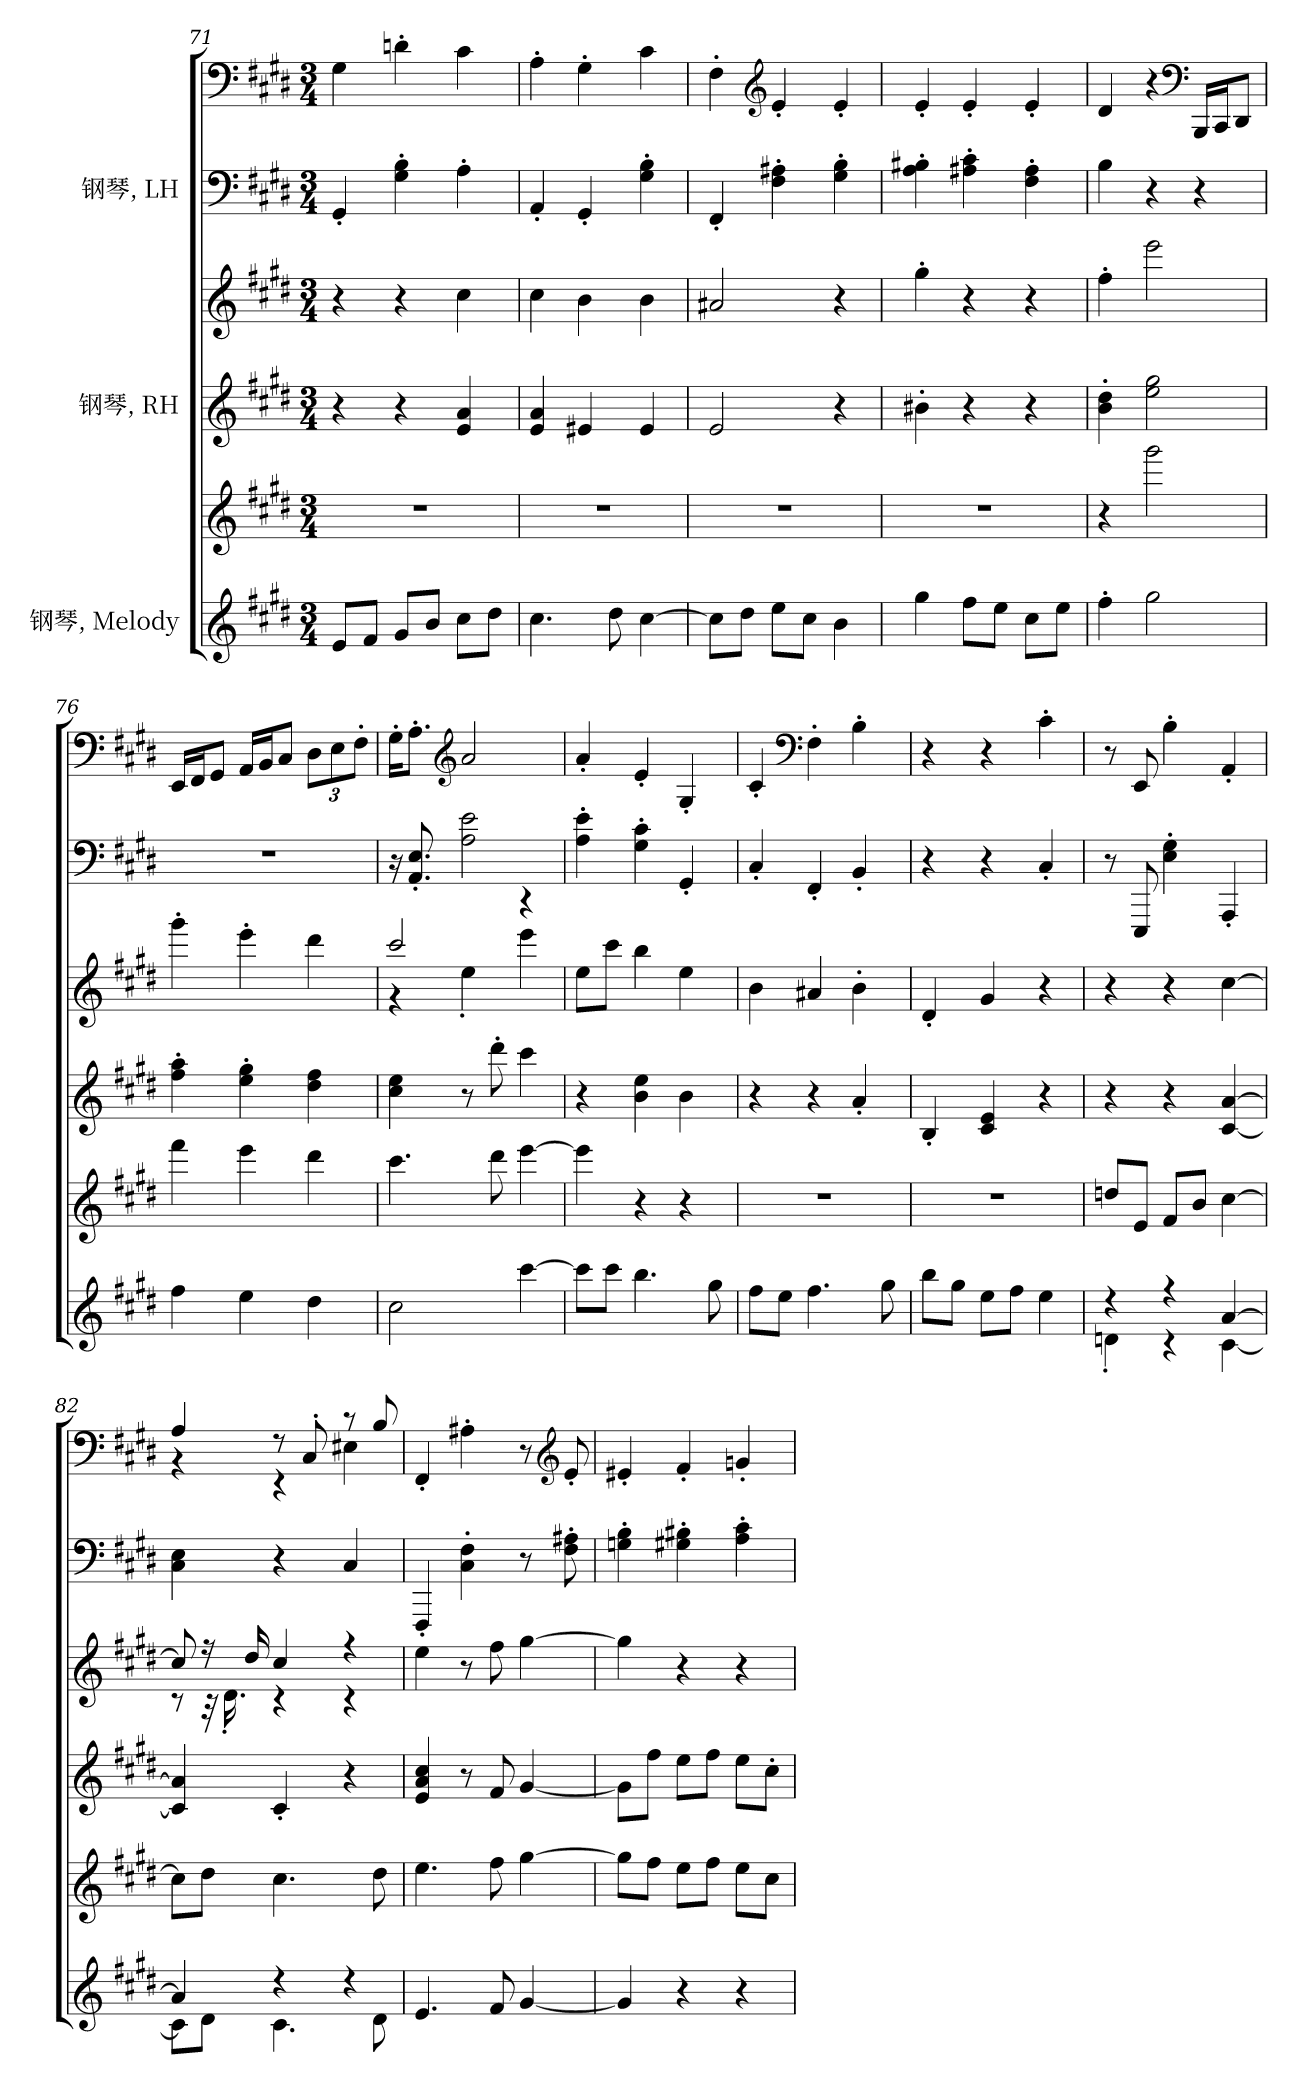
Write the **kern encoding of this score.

**kern	**kern	**kern	**kern	**kern	**kern
*part3	*part3	*part2	*part2	*part1	*part1
*staff6	*staff5	*staff4	*staff3	*staff2	*staff1
*I"钢琴, Melody	*	*I"钢琴, RH	*	*I"钢琴, LH	*
!!LO:LB:g=z
*clefG2	*clefG2	*clefG2	*clefG2	*clefF4	*clefF4
*k[f#c#g#d#]	*k[f#c#g#d#]	*k[f#c#g#d#]	*k[f#c#g#d#]	*k[f#c#g#d#]	*k[f#c#g#d#]
*M3/4	*M3/4	*M3/4	*M3/4	*M3/4	*M3/4
=71	=71	=71	=71	=71	=71
8e/L	2.r	4r	4r	4GG#'/	4G#\
8f#/J	.	.	.	.	.
8g#/L	.	4r	4r	4G#\' 4B\'	4dn'\
8b/J	.	.	.	.	.
8cc#\L	.	4e/ 4a/	4cc#\	4A'\	4c#\
8dd#\J	.	.	.	.	.
=72	=72	=72	=72	=72	=72
4.cc#\	2.r	4e/ 4a/	4cc#\	4AA'/	4A'\
.	.	4e#X/	4b\	4GG#'/	4G#'\
8dd#\	.	.	.	.	.
[4cc#\	.	4e#/	4b\	4G#\' 4B\'	4c#\
=73	=73	=73	=73	=73	=73
8cc#\L]	2.r	2e/	2a#X/	4FF#'/	4F#'\
8dd#\J	.	.	.	.	.
*	*	*	*	*	*clefG2
8ee\L	.	.	.	4F#\' 4A#X\'	4e'/
8cc#\J	.	.	.	.	.
4b\	.	4r	4r	4G#\' 4B\'	4e'/
=74	=74	=74	=74	=74	=74
4gg#\	2.r	4b#X'\	4gg#'\	4A\' 4B#X\'	4e'/
8ff#\L	.	4r	4r	4A#X\' 4c#\'	4e'/
8ee\J	.	.	.	.	.
8cc#\L	.	4r	4r	4F#\' 4A#\'	4e'/
8ee\J	.	.	.	.	.
=75	=75	=75	=75	=75	=75
4ff#'\	4r	4b\' 4dd#\'	4ff#'\	4B\	4d#/
2gg#\	2ggg#\	2ee\ 2gg#\	2eee\	4r	4r
*	*	*	*	*	*clefF4
.	.	.	.	4r	16BBB/LL
.	.	.	.	.	16CC#/J
.	.	.	.	.	8DD#/J
!!LO:PB:g=z
=76	=76	=76	=76	=76	=76
4ff#\	4fff#\	4ff#\' 4aa\'	4ggg#'\	2.r	16EE/LL
.	.	.	.	.	16FF#/J
.	.	.	.	.	8GG#/J
4ee\	4eee\	4ee\' 4gg#\'	4eee'\	.	16AA/LL
.	.	.	.	.	16BB/J
.	.	.	.	.	8C#/J
*	*	*	*	*	*Xbrackettup
4dd#\	4ddd#\	4dd#\ 4ff#\	4ddd#\	.	12D#\L
.	.	.	.	.	12E\
.	.	.	.	.	12F#'\J
=77	=77	=77	=77	=77	=77
*	*	*	*^	*	*
2cc#\	4.ccc#\	4cc#\ 4ee\	2ccc#/	4r	16r	16G#'\KL
.	.	.	.	.	8.AA/' 8.E/'	8.A'\J
*	*	*	*	*	*	*clefG2
.	.	8r	.	4ee'\	2A\ 2e\	2a/
.	8ddd#\	8ddd#'\	.	.	.	.
[4ccc#\	[4eee\	4ccc#\	4r	4eee\	.	.
*	*	*	*v	*v	*	*
=78	=78	=78	=78	=78	=78
8ccc#\L]	4eee\]	4r	8ee\L	4A\' 4e\'	4a'/
8ccc#\J	.	.	8ccc#\J	.	.
4.bb\	4r	4b\ 4ee\	4bb\	4G#\' 4c#\'	4e'/
.	4r	4b\	4ee\	4GG#'/	4G#'/
8gg#\	.	.	.	.	.
=79	=79	=79	=79	=79	=79
8ff#\L	2.r	4r	4b\	4C#'/	4c#'/
8ee\J	.	.	.	.	.
*	*	*	*	*	*clefF4
4.ff#\	.	4r	4a#X/	4FF#'/	4F#'\
.	.	4a'/	4b'\	4BB'/	4B'\
8gg#\	.	.	.	.	.
=80	=80	=80	=80	=80	=80
8bb\L	2.r	4B'/	4d#'/	4r	4r
8gg#\J	.	.	.	.	.
8ee\L	.	4c#/ 4e/	4g#/	4r	4r
8ff#\J	.	.	.	.	.
4ee\	.	4r	4r	4C#'/	4c#'\
!!LO:LB:g=z
=81	=81	=81	=81	=81	=81
*^	*	*	*	*	*
4r	4dn'\	8ddn/L	4r	4r	8r	8r
.	.	8e/J	.	.	8EEE/	8EE/
4r	4r	8f#/L	4r	4r	4E\' 4G#\'	4B'\
.	.	8b/J	.	.	.	.
[4a/	[4c#\	[4cc#\	[4c#/ [4a/	[4cc#\	4AAA'/	4AA'/
=82	=82	=82	=82	=82	=82	=82
*	*	*	*	*^	*	*^
4a/]	8c#\L]	8cc#\L]	4c#/] 4a/]	8cc#/]	8r	4C#\ 4E\	4A/	4r
.	8d#\J	8dd#\J	.	16r	32r	.	.	.
.	.	.	.	.	16.d#'\	.	.	.
.	.	.	.	16dd#/	.	.	.	.
4r	4.c#\	4.cc#\	4c#'/	4cc#/	4r	4r	8r	4r
.	.	.	.	.	.	.	8C#'/	.
4r	.	.	4r	4r	4r	4C#/	8r	4E#X\
.	8d#\	8dd#\	.	.	.	.	8B/	.
*v	*v	*	*	*v	*v	*	*v	*v
=83	=83	=83	=83	=83	=83
4.e/	4.ee\	4e/ 4a/ 4cc#/	4ee\	4FFF#'/	4FF#'/
.	.	8r	8r	4C#\' 4F#\'	4A#X'\
8f#/	8ff#\	8f#/	8ff#\	.	.
[4g#/	[4gg#\	[4g#/	[4gg#\	8r	8r
*	*	*	*	*	*clefG2
.	.	.	.	8F#\' 8A#X\'	8e'/
=84	=84	=84	=84	=84	=84
4g#/]	8gg#\L]	8g#\L]	4gg#\]	4Gn\' 4B\'	4e#X'/
.	8ff#\J	8ff#\J	.	.	.
4r	8ee\L	8ee\L	4r	4G#X\' 4B#X\'	4f#'/
.	8ff#\J	8ff#\J	.	.	.
4r	8ee\L	8ee\L	4r	4A\' 4c#\'	4gn'/
.	8cc#\J	8cc#'\J	.	.	.
=	=	=	=	=	=
*-	*-	*-	*-	*-	*-
